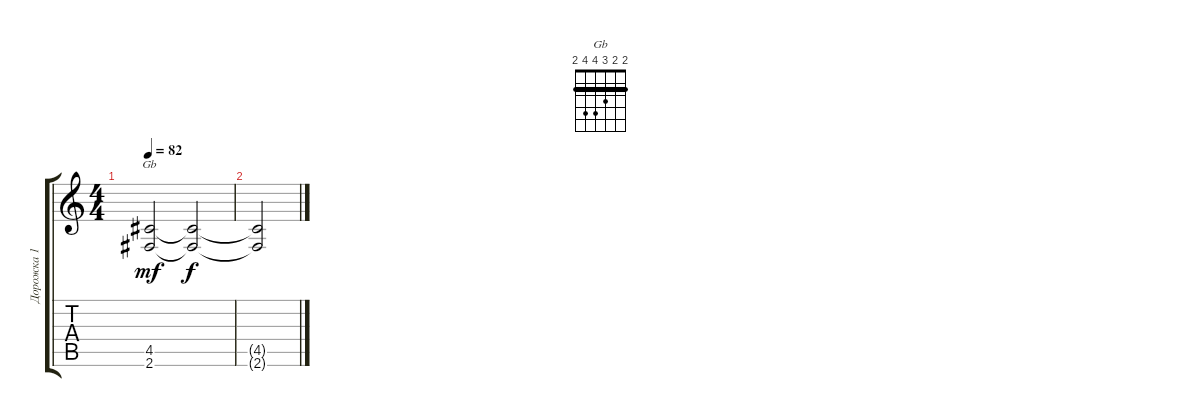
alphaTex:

\track ("Дорожка 1" "Дорожка 1") {instrument electricguitarclean}
\staff {score tabs}
\tuning (E4 B3 G3 D3 A2 E2) {hide}
\chord ("Gb" 2 2 3 4 4 2) {barre 2}
\ts (4 4)
\tempo 82
\clef g2
\ks c
(4.5 2.6).2{ch "Gb" dy mf} (4.5{t} 2.6{t}).2{dy f} |
(4.5{t} 2.6{t}).2
